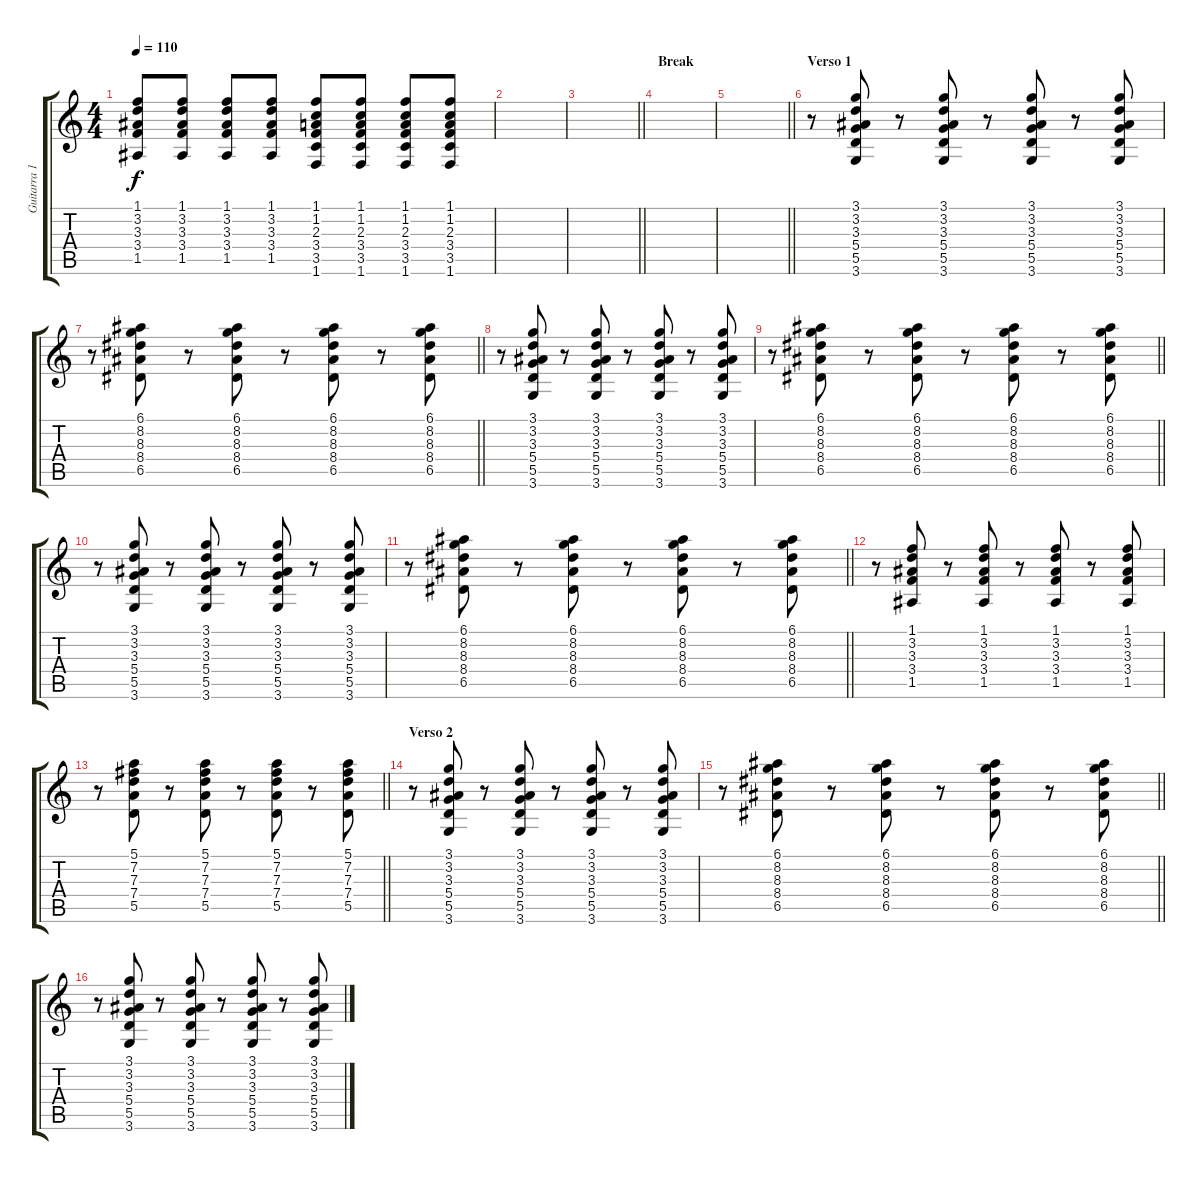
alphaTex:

\track ("Guitarra 1" "Guitarra 1") {instrument acousticguitarsteel}
\staff {score tabs}
\tuning (E4 B3 G3 D3 A2 E2) {hide}
\ts (4 4)
\tempo 110
\clef g2
\ks c
(1.1 3.2 3.3 3.4 1.5).8{dy f} (1.1 3.2 3.3 3.4 1.5).8 (1.1 3.2 3.3 3.4 1.5).8 (1.1 3.2 3.3 3.4 1.5).8 (1.1 1.2 2.3 3.4 3.5 1.6).8 (1.1 1.2 2.3 3.4 3.5 1.6).8 (1.1 1.2 2.3 3.4 3.5 1.6).8 (1.1 1.2 2.3 3.4 3.5 1.6).8 |
|
\barLineRight lightlight
|
\section ("" "Break")
|
\barLineRight lightlight
|
\section ("" "Verso 1")
r.8 (3.1 3.2 3.3 5.4 5.5 3.6).8 r.8 (3.1 3.2 3.3 5.4 5.5 3.6).8 r.8 (3.1 3.2 3.3 5.4 5.5 3.6).8 r.8 (3.1 3.2 3.3 5.4 5.5 3.6).8 |
\barLineRight lightlight
r.8 (6.1 8.2 8.3 8.4 6.5).8 r.8 (6.1 8.2 8.3 8.4 6.5).8 r.8 (6.1 8.2 8.3 8.4 6.5).8 r.8 (6.1 8.2 8.3 8.4 6.5).8 |
r.8 (3.1 3.2 3.3 5.4 5.5 3.6).8 r.8 (3.1 3.2 3.3 5.4 5.5 3.6).8 r.8 (3.1 3.2 3.3 5.4 5.5 3.6).8 r.8 (3.1 3.2 3.3 5.4 5.5 3.6).8 |
\barLineRight lightlight
r.8 (6.1 8.2 8.3 8.4 6.5).8 r.8 (6.1 8.2 8.3 8.4 6.5).8 r.8 (6.1 8.2 8.3 8.4 6.5).8 r.8 (6.1 8.2 8.3 8.4 6.5).8 |
r.8 (3.1 3.2 3.3 5.4 5.5 3.6).8 r.8 (3.1 3.2 3.3 5.4 5.5 3.6).8 r.8 (3.1 3.2 3.3 5.4 5.5 3.6).8 r.8 (3.1 3.2 3.3 5.4 5.5 3.6).8 |
\barLineRight lightlight
r.8 (6.1 8.2 8.3 8.4 6.5).8 r.8 (6.1 8.2 8.3 8.4 6.5).8 r.8 (6.1 8.2 8.3 8.4 6.5).8 r.8 (6.1 8.2 8.3 8.4 6.5).8 |
r.8 (1.1 3.2 3.3 3.4 1.5).8 r.8 (1.1 3.2 3.3 3.4 1.5).8 r.8 (1.1 3.2 3.3 3.4 1.5).8 r.8 (1.1 3.2 3.3 3.4 1.5).8 |
\barLineRight lightlight
r.8 (5.1 7.2 7.3 7.4 5.5).8 r.8 (5.1 7.2 7.3 7.4 5.5).8 r.8 (5.1 7.2 7.3 7.4 5.5).8 r.8 (5.1 7.2 7.3 7.4 5.5).8 |
\section ("" "Verso 2")
r.8 (3.1 3.2 3.3 5.4 5.5 3.6).8 r.8 (3.1 3.2 3.3 5.4 5.5 3.6).8 r.8 (3.1 3.2 3.3 5.4 5.5 3.6).8 r.8 (3.1 3.2 3.3 5.4 5.5 3.6).8 |
\barLineRight lightlight
r.8 (6.1 8.2 8.3 8.4 6.5).8 r.8 (6.1 8.2 8.3 8.4 6.5).8 r.8 (6.1 8.2 8.3 8.4 6.5).8 r.8 (6.1 8.2 8.3 8.4 6.5).8 |
r.8 (3.1 3.2 3.3 5.4 5.5 3.6).8 r.8 (3.1 3.2 3.3 5.4 5.5 3.6).8 r.8 (3.1 3.2 3.3 5.4 5.5 3.6).8 r.8 (3.1 3.2 3.3 5.4 5.5 3.6).8
